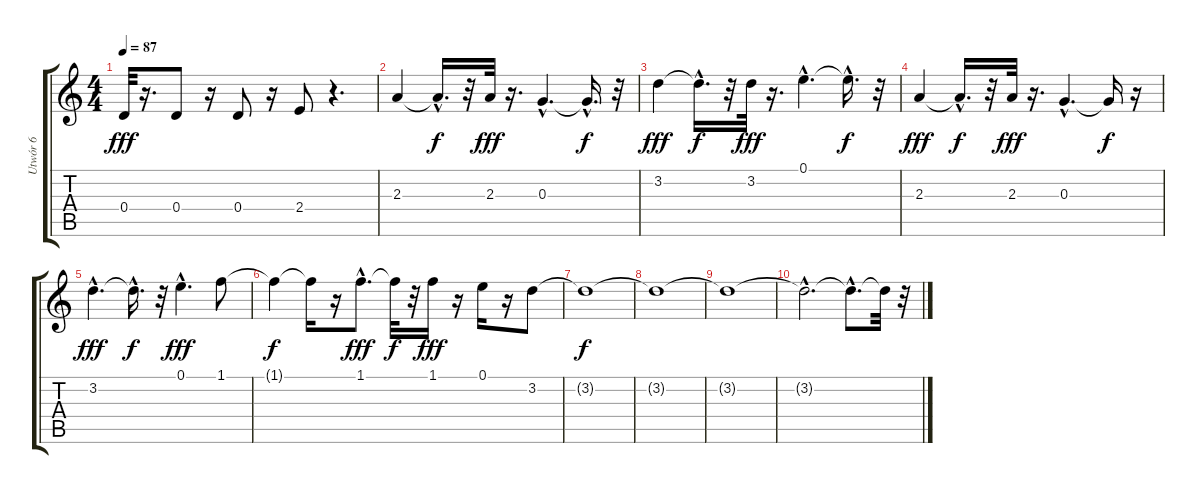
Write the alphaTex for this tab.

\track ("Utwór 6" "Utwór 6") {instrument electricbassfinger}
\staff {score tabs}
\tuning (E4 B3 G3 D3 A2 E2) {hide}
\ts (4 4)
\tempo 87
\clef g2
\ks c
0.4.32{dy fff} r.16{d} 0.4.8 r.16 0.4.8 r.16 2.4.8 r.4{d} |
2.3.4 2.3{hac t}.16{d dy f} r.32 2.3.32{dy fff} r.16{d} 0.3{hac}.4{d} 0.3{hac t}.16{d dy f} r.32 |
3.2.4{dy fff} 3.2{hac t}.16{d dy f} r.32 3.2.32{dy fff} r.16{d} 0.1{hac}.4{d} 0.1{hac t}.16{d dy f} r.32 |
2.3.4{dy fff} 2.3{hac t}.16{d dy f} r.32 2.3.32{dy fff} r.16{d} 0.3{hac}.4{d} 0.3{t}.16{dy f} r.16 |
3.2{hac}.4{d dy fff} 3.2{hac t}.16{d dy f} r.32 0.1{hac}.4{d dy fff} 1.1.8 |
1.1{t}.4{dy f} 1.1{t}.16 r.16 1.1{hac}.8{d dy fff} 1.1{t}.32{dy f} r.32 1.1.16{dy fff} r.16 0.1.16 r.16 3.2.8 |
3.2{t}.1{dy f} |
3.2{t}.1 |
3.2{t}.1 |
3.2{hac t}.2{d} 3.2{hac t}.8{d} 3.2{t}.32 r.32
